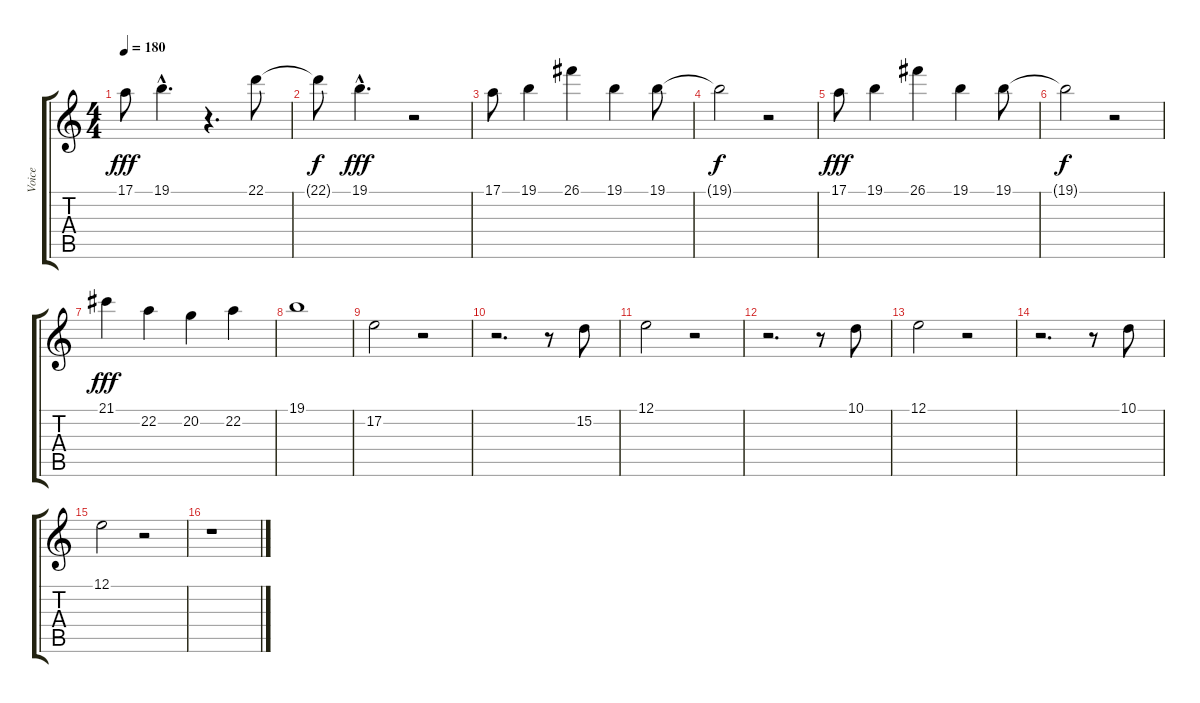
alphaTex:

\track ("Voice" "Voice") {instrument flute}
\staff {score tabs}
\tuning (E4 B3 G3 D3 A2 E2) {hide}
\ts (4 4)
\tempo 180
\clef g2
\ks c
17.1.8{dy fff} 19.1{hac}.4{d} r.4{d} 22.1.8 |
22.1{t}.8{dy f} 19.1{hac}.4{d dy fff} r.2 |
17.1.8 19.1.4 26.1.4 19.1.4 19.1.8 |
19.1{t}.2{dy f} r.2 |
17.1.8{dy fff} 19.1.4 26.1.4 19.1.4 19.1.8 |
19.1{t}.2{dy f} r.2 |
21.1.4{dy fff} 22.2.4 20.2.4 22.2.4 |
19.1.1 |
17.2.2 r.2 |
r.2{d} r.8 15.2.8 |
12.1.2 r.2 |
r.2{d} r.8 10.1.8 |
12.1.2 r.2 |
r.2{d} r.8 10.1.8 |
12.1.2 r.2 |
r.1
